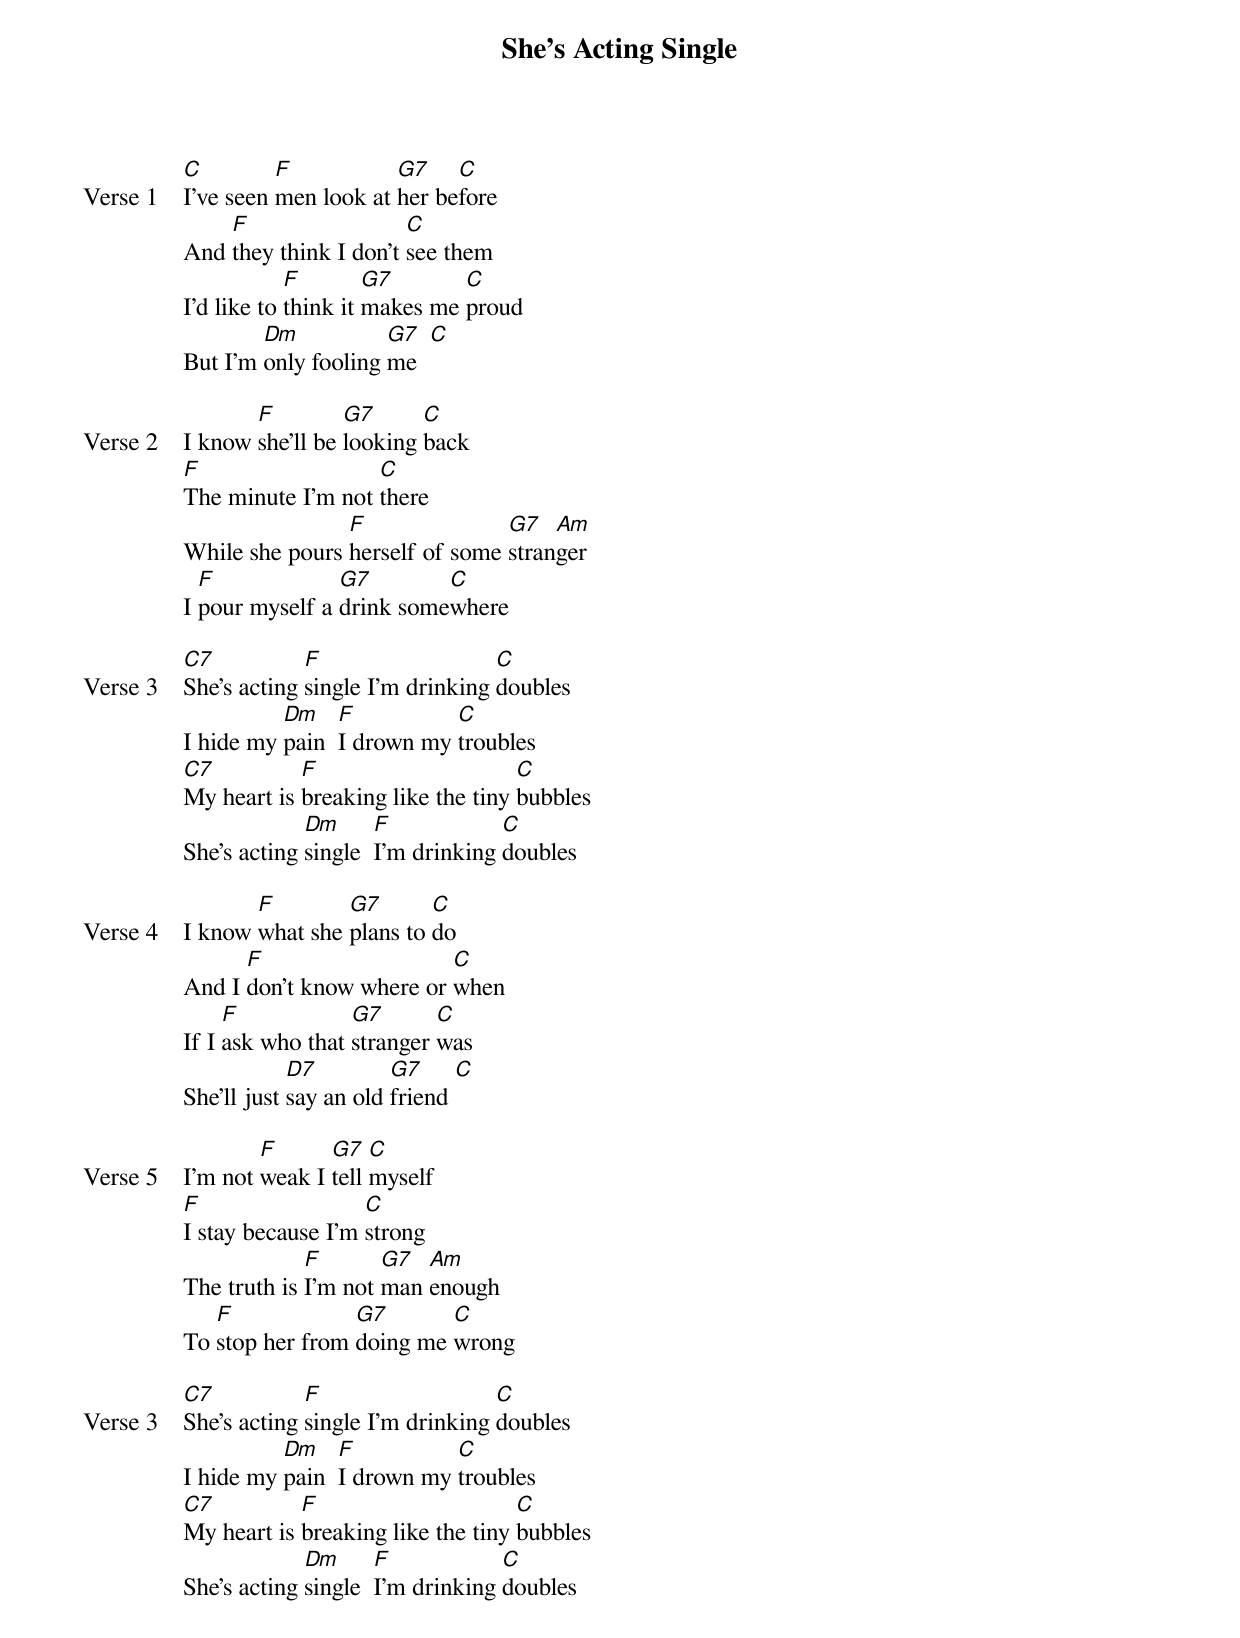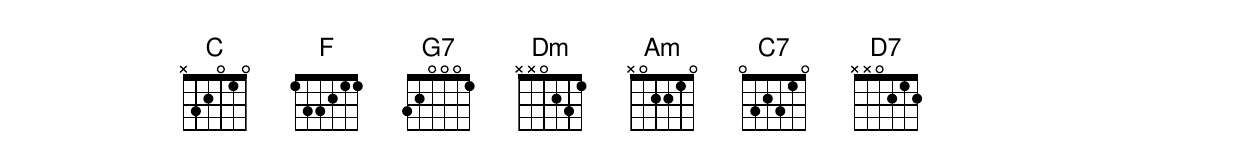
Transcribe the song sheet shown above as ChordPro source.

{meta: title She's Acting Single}
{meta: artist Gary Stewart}
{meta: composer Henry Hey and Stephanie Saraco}

{start_of_verse: Verse 1}
[C]I've seen [F]men look at [G7]her be[C]fore
And [F]they think I don't [C]see them
I'd like to [F]think it [G7]makes me [C]proud
But I'm [Dm]only fooling [G7]me  [C]
{end_of_verse}

{start_of_verse: Verse 2}
I know [F]she'll be [G7]looking [C]back
[F]The minute I'm not [C]there
While she pours [F]herself of some [G7]stran[Am]ger
I [F]pour myself a [G7]drink some[C]where
{end_of_verse}

{start_of_verse: Verse 3}
[C7]She's acting [F]single I'm drinking [C]doubles
I hide my [Dm]pain  [F]I drown my [C]troubles
[C7]My heart is [F]breaking like the tiny [C]bubbles
She's acting [Dm]single  [F]I'm drinking [C]doubles
{end_of_verse}

{start_of_verse: Verse 4}
I know [F]what she [G7]plans to [C]do
And I [F]don't know where or [C]when
If I [F]ask who that [G7]stranger [C]was
She'll just [D7]say an old [G7]friend [C]
{end_of_verse}

{start_of_verse: Verse 5}
I'm not [F]weak I [G7]tell [C]myself
[F]I stay because I'm [C]strong
The truth is [F]I'm not [G7]man [Am]enough
To [F]stop her from [G7]doing me [C]wrong
{end_of_verse}

{start_of_verse: Verse 3}
[C7]She's acting [F]single I'm drinking [C]doubles
I hide my [Dm]pain  [F]I drown my [C]troubles
[C7]My heart is [F]breaking like the tiny [C]bubbles
She's acting [Dm]single  [F]I'm drinking [C]doubles
{end_of_verse}
